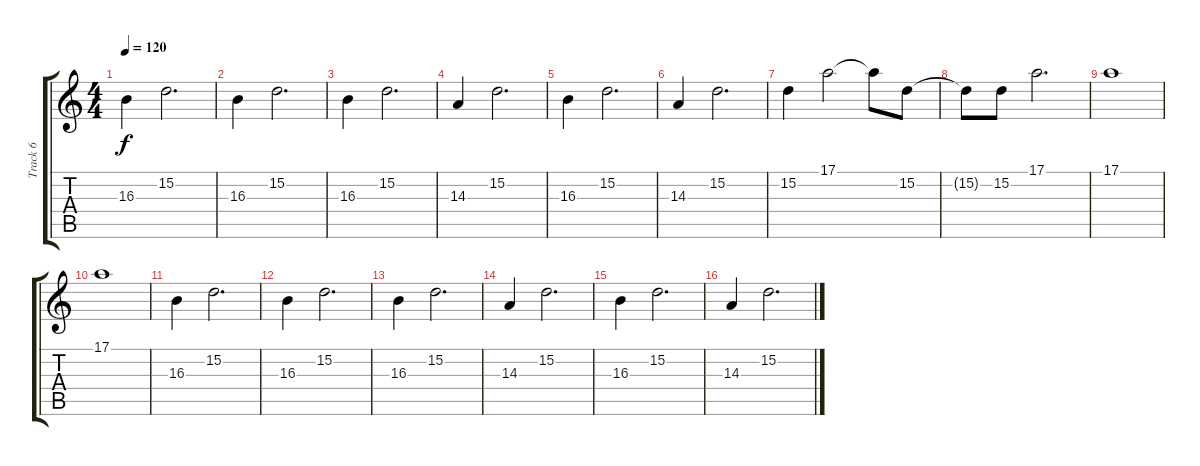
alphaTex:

\track ("Track 6" "Track 6") {instrument celesta}
\staff {score tabs}
\tuning (E4 B3 G3 D3 A2 E2) {hide}
\ts (4 4)
\tempo 120
\clef g2
\ks c
16.3.4{dy f} 15.2.2{d} |
16.3.4 15.2.2{d} |
16.3.4 15.2.2{d} |
14.3.4 15.2.2{d} |
16.3.4 15.2.2{d} |
14.3.4 15.2.2{d} |
15.2.4 17.1.2 17.1{t}.8 15.2.8 |
15.2{t}.8 15.2.8 17.1.2{d} |
17.1.1 |
17.1.1 |
16.3.4 15.2.2{d} |
16.3.4 15.2.2{d} |
16.3.4 15.2.2{d} |
14.3.4 15.2.2{d} |
16.3.4 15.2.2{d} |
14.3.4 15.2.2{d}
